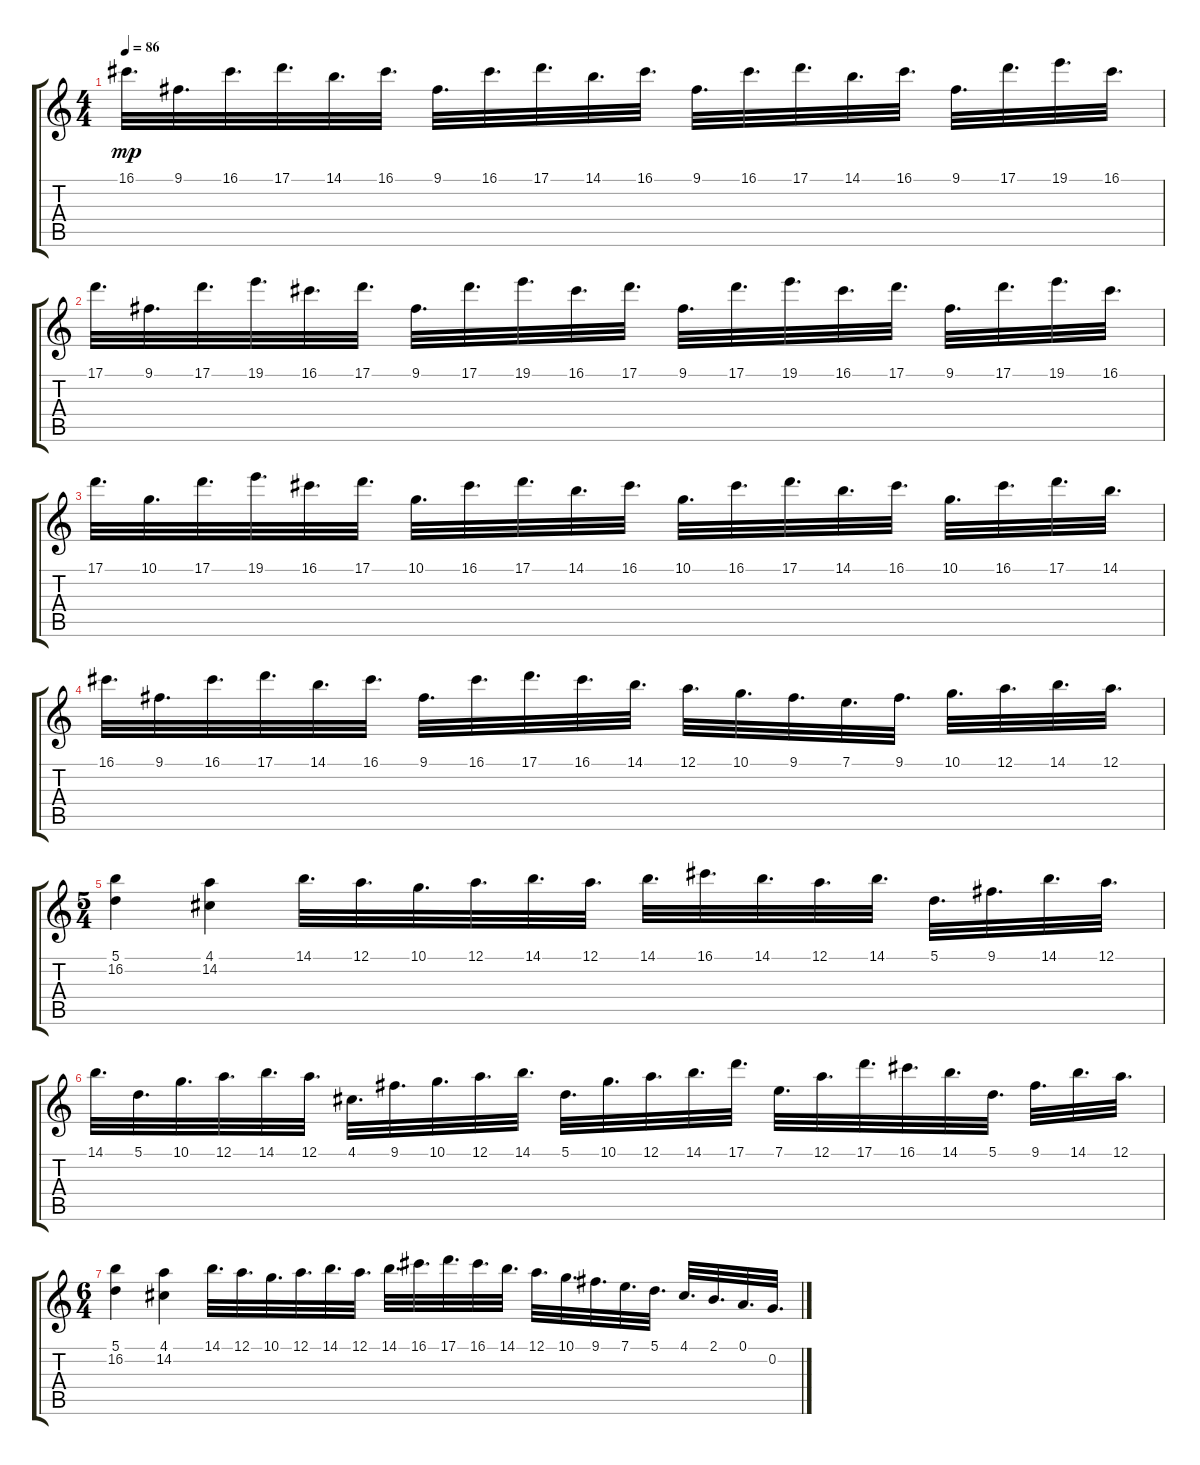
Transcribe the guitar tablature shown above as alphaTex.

\track "" {instrument acousticgrandpiano}
\staff {score tabs}
\tuning (A4 G4 F4 Eb4 Db4 B3) {hide}
\ts (4 4)
\tempo 86
\clef g2
\ks c
16.1.32{d dy mp} 9.1.32{d} 16.1.32{d} 17.1.32{d} 14.1.32{d} 16.1.32{d} 9.1.32{d} 16.1.32{d} 17.1.32{d} 14.1.32{d} 16.1.32{d} 9.1.32{d} 16.1.32{d} 17.1.32{d} 14.1.32{d} 16.1.32{d} 9.1.32{d} 17.1.32{d} 19.1.32{d} 16.1.32{d} |
17.1.32{d} 9.1.32{d} 17.1.32{d} 19.1.32{d} 16.1.32{d} 17.1.32{d} 9.1.32{d} 17.1.32{d} 19.1.32{d} 16.1.32{d} 17.1.32{d} 9.1.32{d} 17.1.32{d} 19.1.32{d} 16.1.32{d} 17.1.32{d} 9.1.32{d} 17.1.32{d} 19.1.32{d} 16.1.32{d} |
17.1.32{d} 10.1.32{d} 17.1.32{d} 19.1.32{d} 16.1.32{d} 17.1.32{d} 10.1.32{d} 16.1.32{d} 17.1.32{d} 14.1.32{d} 16.1.32{d} 10.1.32{d} 16.1.32{d} 17.1.32{d} 14.1.32{d} 16.1.32{d} 10.1.32{d} 16.1.32{d} 17.1.32{d} 14.1.32{d} |
16.1.32{d} 9.1.32{d} 16.1.32{d} 17.1.32{d} 14.1.32{d} 16.1.32{d} 9.1.32{d} 16.1.32{d} 17.1.32{d} 16.1.32{d} 14.1.32{d} 12.1.32{d} 10.1.32{d} 9.1.32{d} 7.1.32{d} 9.1.32{d} 10.1.32{d} 12.1.32{d} 14.1.32{d} 12.1.32{d} |
\ts (5 4)
(5.1 16.2).4 (4.1 14.2).4 14.1.32{d} 12.1.32{d} 10.1.32{d} 12.1.32{d} 14.1.32{d} 12.1.32{d} 14.1.32{d} 16.1.32{d} 14.1.32{d} 12.1.32{d} 14.1.32{d} 5.1.32{d} 9.1.32{d} 14.1.32{d} 12.1.32{d} |
14.1.32{d} 5.1.32{d} 10.1.32{d} 12.1.32{d} 14.1.32{d} 12.1.32{d} 4.1.32{d} 9.1.32{d} 10.1.32{d} 12.1.32{d} 14.1.32{d} 5.1.32{d} 10.1.32{d} 12.1.32{d} 14.1.32{d} 17.1.32{d} 7.1.32{d} 12.1.32{d} 17.1.32{d} 16.1.32{d} 14.1.32{d} 5.1.32{d} 9.1.32{d} 14.1.32{d} 12.1.32{d} |
\ts (6 4)
(5.1 16.2).4 (4.1 14.2).4 14.1.32{d} 12.1.32{d} 10.1.32{d} 12.1.32{d} 14.1.32{d} 12.1.32{d} 14.1.32{d} 16.1.32{d} 17.1.32{d} 16.1.32{d} 14.1.32{d} 12.1.32{d} 10.1.32{d} 9.1.32{d} 7.1.32{d} 5.1.32{d} 4.1.32{d} 2.1.32{d} 0.1.32{d} 0.2.32{d}
